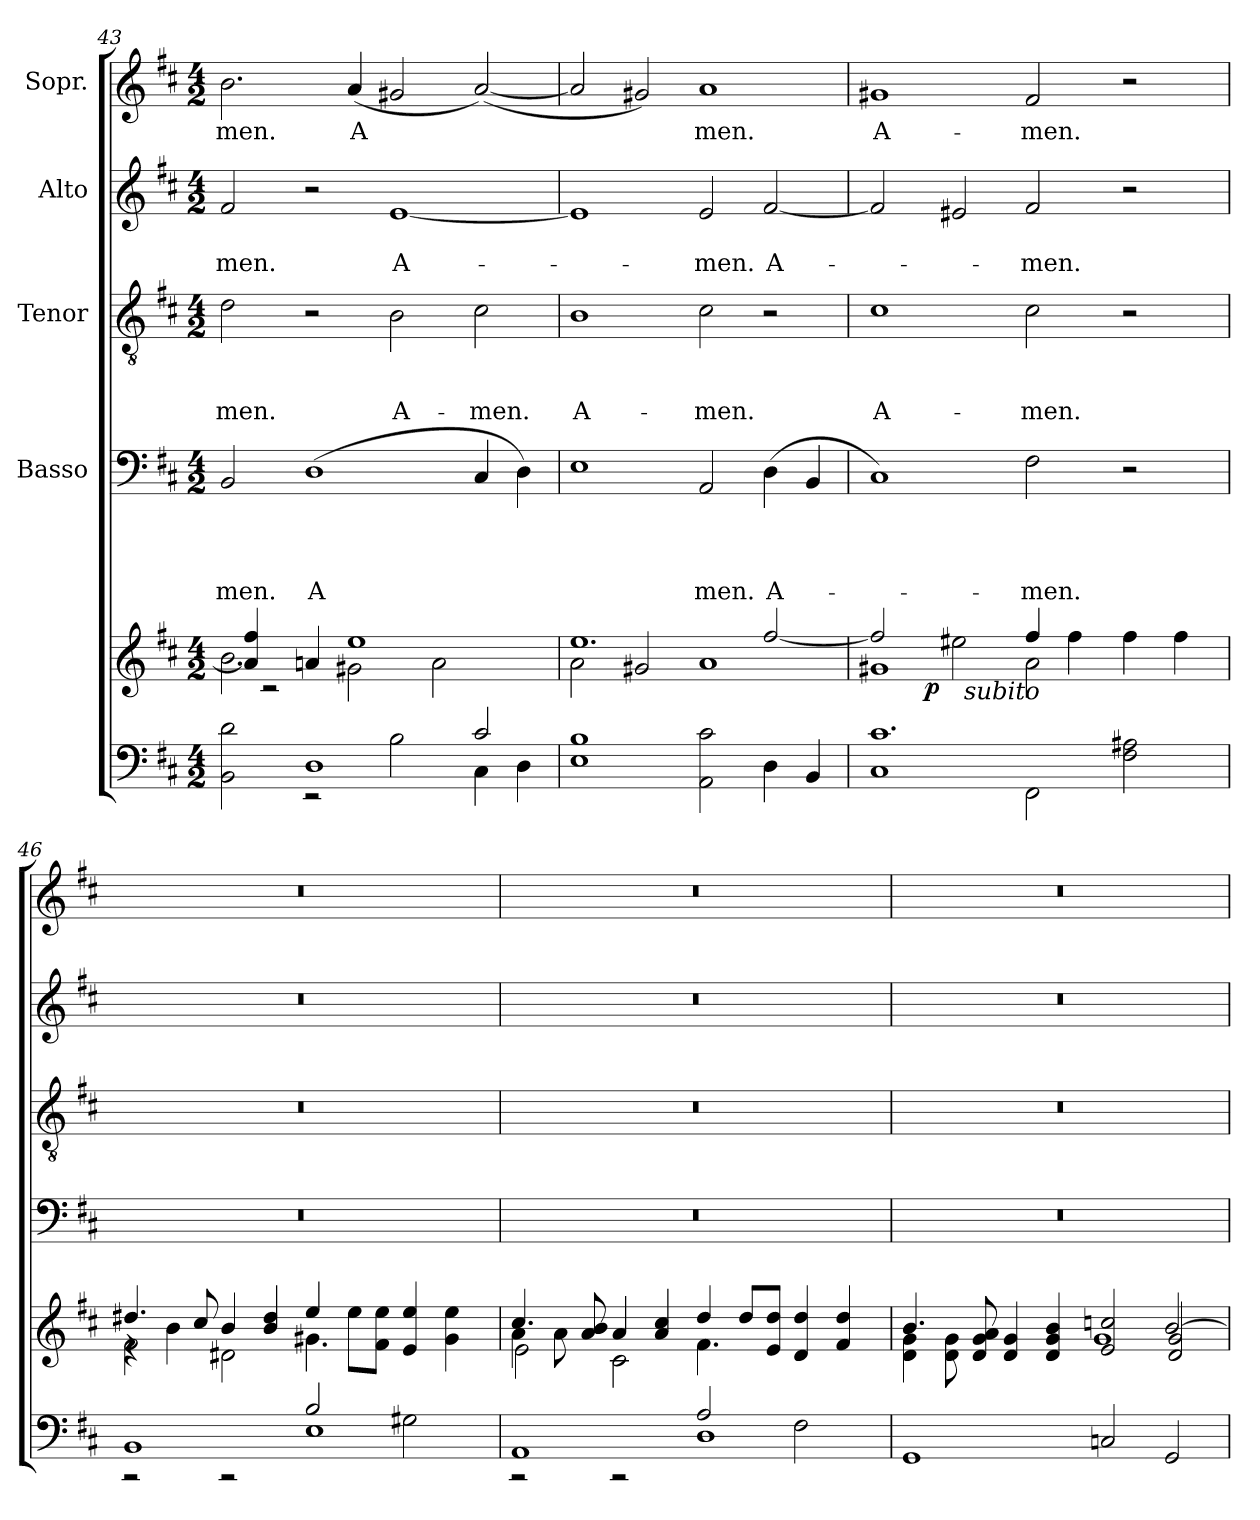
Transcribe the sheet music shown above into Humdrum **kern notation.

**kern	**kern	**dynam	**kern	**text	**text	**text	**text	**kern	**text	**text	**text	**kern	**text	**text	**kern	**text
*part6	*part5	*part5	*part4	*part4	*part4	*part4	*part4	*part3	*part3	*part3	*part3	*part2	*part2	*part2	*part1	*part1
*staff6	*staff5	*staff5	*staff4	*staff4	*staff4	*staff4	*staff4	*staff3	*staff3	*staff3	*staff3	*staff2	*staff2	*staff2	*staff1	*staff1
*	*	*	*I"Basso	*	*	*	*	*I"Tenor	*	*	*	*I"Alto	*	*	*I"Sopr.	*
!!LO:LB:g=z
*clefF4	*clefG2	*	*clefF4	*	*	*	*	*clefGv2	*	*	*	*clefG2	*	*	*clefG2	*
*k[f#c#]	*k[f#c#]	*	*k[f#c#]	*	*	*	*	*k[f#c#]	*	*	*	*k[f#c#]	*	*	*k[f#c#]	*
*D:	*D:	*	*D:	*	*	*	*	*D:	*	*	*	*D:	*	*	*D:	*
*M4/2	*M4/2	*	*M4/2	*	*	*	*	*M4/2	*	*	*	*M4/2	*	*	*M4/2	*
=43	=43	=43	=43	=43	=43	=43	=43	=43	=43	=43	=43	=43	=43	=43	=43	=43
*^	*^	*	*	*	*	*	*	*	*	*	*	*	*	*	*	*
*	*	*	*^	*	*	*	*	*	*	*	*	*	*	*	*	*	*	*
!	!	!	!	!	!	!	!	!	!	!LO:LY:b	!	!	!	!LO:LY:b	!	!	!LO:LY:b	!	!LO:LY:b
2BB\ 2d\	2ryy	2.b\	4a#\] 4ff#/	2ryy	.	2BB/	.	.	.	-men.	2d\	.	.	-men.	2f#/	.	-men.	2.b\	-men.
.	.	.	2rc	.	.	.	.	.	.	.	.	.	.	.	.	.	.	.	.
!	!	!	!	!	!	!	!	!	!	!LO:LY:b	!	!	!	!	!	!	!	!	!
1D	2r	.	.	4a/	.	(>1D	.	.	.	A	2r	.	.	.	2r	.	.	.	.
!	!	!	!	!	!	!	!	!	!	!	!	!	!	!	!	!	!	!	!LO:LY:b
.	.	1ee	4ryy	2g#X\	.	.	.	.	.	.	.	.	.	.	.	.	.	(<4a/	A
!	!	!	!	!	!	!	!	!	!	!	!	!	!	!LO:LY:b	!	!	!LO:LY:b	!	!
.	2B\	.	1ryy	.	.	.	.	.	.	.	2B\	.	.	A-	[<1e	.	A-	2g#X/	.
.	.	.	.	2a\	.	.	.	.	.	.	.	.	.	.	.	.	.	.	.
!	!	!	!	!	!	!	!	!	!	!	!	!	!	!LO:LY:b	!	!	!	!	!
4C#\	2c#/	.	.	.	.	4C#/	.	.	.	.	2c#\	.	.	-men.	.	.	.	(<[<2a/)	.
4D\	.	4ryy	.	4ryy	.	4D\)	.	.	.	.	.	.	.	.	.	.	.	.	.
*v	*v	*	*	*	*	*	*	*	*	*	*	*	*	*	*	*	*	*	*
!!LO:PB:g=z
=44	=44	=44	=44	=44	=44	=44	=44	=44	=44	=44	=44	=44	=44	=44	=44	=44	=44	=44
!	!	!	!	!	!	!	!	!	!	!	!	!	!LO:LY:b	!	!	!	!	!
*	*	*v	*v	*	*	*	*	*	*	*	*	*	*	*	*	*	*	*
1E 1B	2a\	1.ee	.	1E	.	.	.	.	1B	.	.	A-	1e]	.	.	2a/]	.
.	2g#X/	.	.	.	.	.	.	.	.	.	.	.	.	.	.	2g#X/)	.
!	!	!	!	!	!	!	!	!LO:LY:b	!	!	!	!LO:LY:b	!	!	!LO:LY:b	!	!LO:LY:b
2AA\ 2c#\	1a	.	.	2AA/	.	.	.	men.	2c#\	.	.	-men.	2e/	.	-men.	1a	men.
!	!	!	!	!	!	!	!	!LO:LY:b	!	!	!	!	!	!	!LO:LY:b	!	!
4D\	.	[<2ff#/	.	(>4D\	.	.	.	A-	2r	.	.	.	[<2f#/	.	A-	.	.
4BB/	.	.	.	4BB/	.	.	.	.	.	.	.	.	.	.	.	.	.
=45	=45	=45	=45	=45	=45	=45	=45	=45	=45	=45	=45	=45	=45	=45	=45	=45	=45
*^	*	*	*	*	*	*	*	*	*	*	*	*	*	*	*	*	*
!	!	!	!	!	!	!	!	!	!	!	!	!	!LO:LY:b	!	!	!	!	!LO:LY:b
*	*	*^	*^	*	*	*	*	*	*	*	*	*	*	*	*	*	*	*
1.c#	1C#	1g#X	2ff#/]	4.ryy	2ryy	.	1C#)	.	.	.	.	1c#	.	.	A-	2f#/]	.	.	1g#X	A-
!	!	!	!	!	!	!LO:DY:b	!	!	!	!	!	!	!	!	!	!	!	!	!	!
.	.	.	.	1ryy	.	p	.	.	.	.	.	.	.	.	.	.	.	.	.	.
.	.	.	2ee#X\	.	32ryy	.	.	.	.	.	.	.	.	.	.	2e#X/	.	.	.	.
!	!	!	!	!	!LO:TX:b:i:t=subito	!	!	!	!	!	!	!	!	!	!	!	!	!	!	!
.	.	.	.	.	1ryy	.	.	.	.	.	.	.	.	.	.	.	.	.	.	.
!	!	!	!	!	!	!	!	!	!	!	!LO:LY:b	!	!	!	!LO:LY:b	!	!	!LO:LY:b	!	!LO:LY:b
.	2FF#\	4ff#/	2a\	.	.	.	2F#\	.	.	.	-men.	2c#\	.	.	-men.	2f#/	.	-men.	2f#/	-men.
.	.	4ff#\	.	.	.	.	.	.	.	.	.	.	.	.	.	.	.	.	.	.
.	.	.	.	2ryy	.	.	.	.	.	.	.	.	.	.	.	.	.	.	.	.
2F#\ 2A#X\	2ryy	4ff#\	2ryy	.	.	.	2r	.	.	.	.	2r	.	.	.	2r	.	.	2r	.
.	.	.	.	.	4...ryy	.	.	.	.	.	.	.	.	.	.	.	.	.	.	.
.	.	4ff#\	.	.	.	.	.	.	.	.	.	.	.	.	.	.	.	.	.	.
.	.	.	.	8ryy	.	.	.	.	.	.	.	.	.	.	.	.	.	.	.	.
*	*	*	*	*v	*v	*	*	*	*	*	*	*	*	*	*	*	*	*	*	*
=46	=46	=46	=46	=46	=46	=46	=46	=46	=46	=46	=46	=46	=46	=46	=46	=46	=46	=46	=46
1BB	2r	4.dd#X/	4re	2f#\	.	0r	.	.	.	.	0r	.	.	.	0r	.	.	0r	.
.	.	.	4b\	.	.	.	.	.	.	.	.	.	.	.	.	.	.	.	.
.	.	8cc#/	.	.	.	.	.	.	.	.	.	.	.	.	.	.	.	.	.
.	2r	4b/	1.ryy	2d#X\	.	.	.	.	.	.	.	.	.	.	.	.	.	.	.
.	.	4b/ 4dd#/	.	.	.	.	.	.	.	.	.	.	.	.	.	.	.	.	.
2B/	1E	4ee/	.	4.g#X\	.	.	.	.	.	.	.	.	.	.	.	.	.	.	.
.	.	8ee\L	.	.	.	.	.	.	.	.	.	.	.	.	.	.	.	.	.
.	.	8f#\ 8ee\J	.	2ryy	.	.	.	.	.	.	.	.	.	.	.	.	.	.	.
2G#X\	.	4e/ 4ee/	.	.	.	.	.	.	.	.	.	.	.	.	.	.	.	.	.
.	.	4g#\ 4ee\	.	.	.	.	.	.	.	.	.	.	.	.	.	.	.	.	.
.	.	.	.	8ryy	.	.	.	.	.	.	.	.	.	.	.	.	.	.	.
=47	=47	=47	=47	=47	=47	=47	=47	=47	=47	=47	=47	=47	=47	=47	=47	=47	=47	=47	=47
1AA	2r	4.cc#/	4a\	2e\	.	0r	.	.	.	.	0r	.	.	.	0r	.	.	0r	.
.	.	.	8a\	.	.	.	.	.	.	.	.	.	.	.	.	.	.	.	.
.	.	8a/ 8b/	1ryy	.	.	.	.	.	.	.	.	.	.	.	.	.	.	.	.
.	2r	4a/	.	2c#\	.	.	.	.	.	.	.	.	.	.	.	.	.	.	.
.	.	4a/ 4cc#/	.	.	.	.	.	.	.	.	.	.	.	.	.	.	.	.	.
2A/	1D	4dd/	.	4.f#\	.	.	.	.	.	.	.	.	.	.	.	.	.	.	.
.	.	8dd/L	.	.	.	.	.	.	.	.	.	.	.	.	.	.	.	.	.
.	.	8e/ 8dd/J	2ryy	2ryy	.	.	.	.	.	.	.	.	.	.	.	.	.	.	.
2F#\	.	4d/ 4dd/	.	.	.	.	.	.	.	.	.	.	.	.	.	.	.	.	.
.	.	4f#/ 4dd/	.	.	.	.	.	.	.	.	.	.	.	.	.	.	.	.	.
.	.	.	8ryy	8ryy	.	.	.	.	.	.	.	.	.	.	.	.	.	.	.
*v	*v	*	*	*	*	*	*	*	*	*	*	*	*	*	*	*	*	*	*
!!LO:LB:g=z
=48	=48	=48	=48	=48	=48	=48	=48	=48	=48	=48	=48	=48	=48	=48	=48	=48	=48	=48
1GG	4.b/	4d\ 4g\	1.ryy	.	0r	.	.	.	.	0r	.	.	.	0r	.	.	0r	.
.	.	8d\ 8g\	.	.	.	.	.	.	.	.	.	.	.	.	.	.	.	.
.	8d/ 8g/ 8a/	2ryy	.	.	.	.	.	.	.	.	.	.	.	.	.	.	.	.
.	4d/ 4g/	.	.	.	.	.	.	.	.	.	.	.	.	.	.	.	.	.
.	4d/ 4g/ 4b/	.	.	.	.	.	.	.	.	.	.	.	.	.	.	.	.	.
.	.	8ryy	.	.	.	.	.	.	.	.	.	.	.	.	.	.	.	.
2Cn/	2e/ 2ccn/	1g	.	.	.	.	.	.	.	.	.	.	.	.	.	.	.	.
2GG/	[<2b/	.	2d/ 2g/	.	.	.	.	.	.	.	.	.	.	.	.	.	.	.
*	*v	*v	*v	*	*	*	*	*	*	*	*	*	*	*	*	*	*	*
=	=	=	=	=	=	=	=	=	=	=	=	=	=	=	=	=
*-	*-	*-	*-	*-	*-	*-	*-	*-	*-	*-	*-	*-	*-	*-	*-	*-
